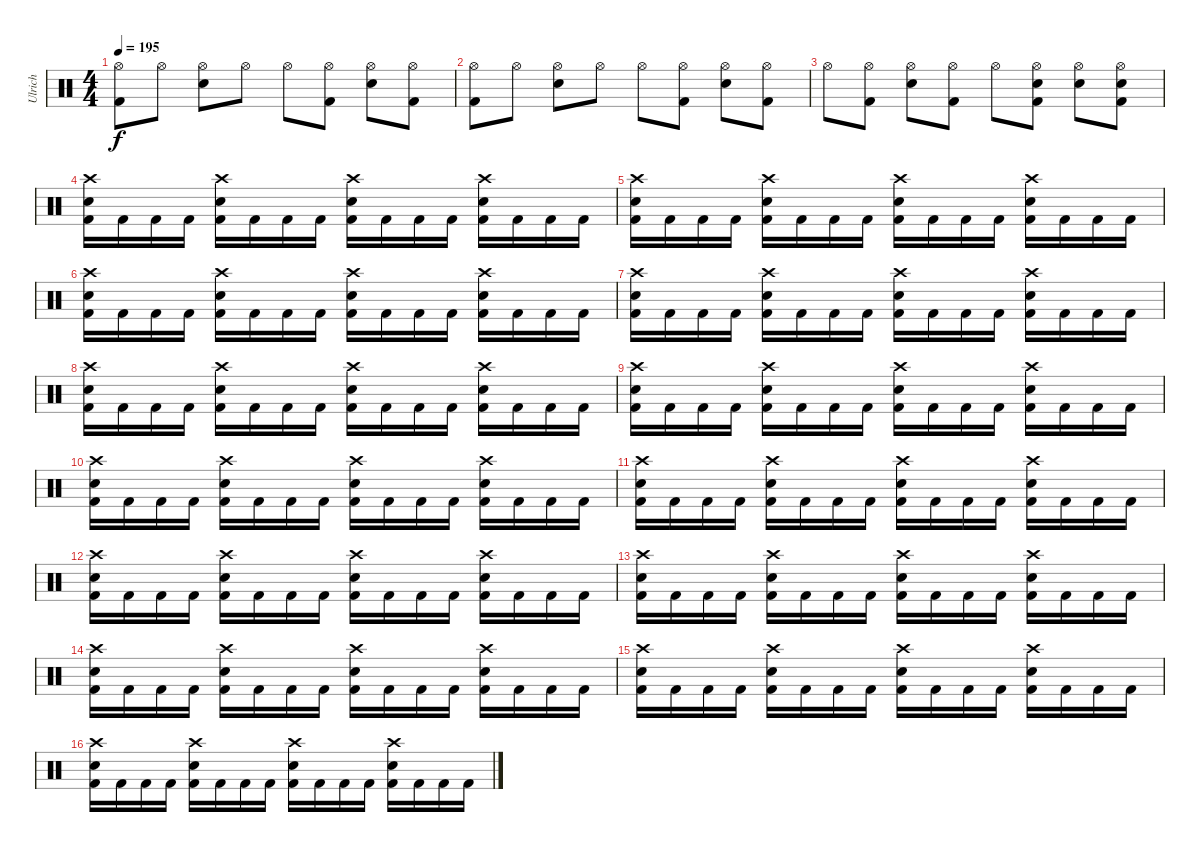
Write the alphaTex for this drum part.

\track ("Ulrich" "Ulrich") {instrument percussion}
\staff {score}
\articulation defaults
\ts (4 4)
\tempo 195
\clef neutral
\ks c
("Hi-Hat (open)" "Kick (hit) 2").8{dy f} "Hi-Hat (open)".8 ("Hi-Hat (open)" "Snare (hit) 2").8 "Hi-Hat (open)".8 "Hi-Hat (open)".8 ("Hi-Hat (open)" "Kick (hit) 2").8 ("Hi-Hat (open)" "Snare (hit) 2").8 ("Hi-Hat (open)" "Kick (hit) 2").8 |
("Hi-Hat (open)" "Kick (hit) 2").8 "Hi-Hat (open)".8 ("Hi-Hat (open)" "Snare (hit) 2").8 "Hi-Hat (open)".8 "Hi-Hat (open)".8 ("Hi-Hat (open)" "Kick (hit) 2").8 ("Hi-Hat (open)" "Snare (hit) 2").8 ("Hi-Hat (open)" "Kick (hit) 2").8 |
"Hi-Hat (open)".8 ("Hi-Hat (open)" "Kick (hit) 2").8 ("Hi-Hat (open)" "Snare (hit) 2").8 ("Hi-Hat (open)" "Kick (hit) 2").8 "Hi-Hat (open)".8 ("Hi-Hat (open)" "Snare (hit) 2" "Kick (hit) 2").8 ("Hi-Hat (open)" "Snare (hit) 2").8 ("Hi-Hat (open)" "Snare (hit) 2" "Kick (hit) 2").8 |
("Crash high (hit)" "Snare (hit) 2" "Kick (hit) 2").16 "Kick (hit) 2".16 "Kick (hit) 2".16 "Kick (hit) 2".16 ("Crash high (hit)" "Snare (hit) 2" "Kick (hit) 2").16 "Kick (hit) 2".16 "Kick (hit) 2".16 "Kick (hit) 2".16 ("Crash high (hit)" "Snare (hit) 2" "Kick (hit) 2").16 "Kick (hit) 2".16 "Kick (hit) 2".16 "Kick (hit) 2".16 ("Crash high (hit)" "Snare (hit) 2" "Kick (hit) 2").16 "Kick (hit) 2".16 "Kick (hit) 2".16 "Kick (hit) 2".16 |
("Crash high (hit)" "Snare (hit) 2" "Kick (hit) 2").16 "Kick (hit) 2".16 "Kick (hit) 2".16 "Kick (hit) 2".16 ("Crash high (hit)" "Snare (hit) 2" "Kick (hit) 2").16 "Kick (hit) 2".16 "Kick (hit) 2".16 "Kick (hit) 2".16 ("Crash high (hit)" "Snare (hit) 2" "Kick (hit) 2").16 "Kick (hit) 2".16 "Kick (hit) 2".16 "Kick (hit) 2".16 ("Crash high (hit)" "Snare (hit) 2" "Kick (hit) 2").16 "Kick (hit) 2".16 "Kick (hit) 2".16 "Kick (hit) 2".16 |
("Crash high (hit)" "Snare (hit) 2" "Kick (hit) 2").16 "Kick (hit) 2".16 "Kick (hit) 2".16 "Kick (hit) 2".16 ("Crash high (hit)" "Snare (hit) 2" "Kick (hit) 2").16 "Kick (hit) 2".16 "Kick (hit) 2".16 "Kick (hit) 2".16 ("Crash high (hit)" "Snare (hit) 2" "Kick (hit) 2").16 "Kick (hit) 2".16 "Kick (hit) 2".16 "Kick (hit) 2".16 ("Crash high (hit)" "Snare (hit) 2" "Kick (hit) 2").16 "Kick (hit) 2".16 "Kick (hit) 2".16 "Kick (hit) 2".16 |
("Crash high (hit)" "Snare (hit) 2" "Kick (hit) 2").16 "Kick (hit) 2".16 "Kick (hit) 2".16 "Kick (hit) 2".16 ("Crash high (hit)" "Snare (hit) 2" "Kick (hit) 2").16 "Kick (hit) 2".16 "Kick (hit) 2".16 "Kick (hit) 2".16 ("Crash high (hit)" "Snare (hit) 2" "Kick (hit) 2").16 "Kick (hit) 2".16 "Kick (hit) 2".16 "Kick (hit) 2".16 ("Crash high (hit)" "Snare (hit) 2" "Kick (hit) 2").16 "Kick (hit) 2".16 "Kick (hit) 2".16 "Kick (hit) 2".16 |
("Crash high (hit)" "Snare (hit) 2" "Kick (hit) 2").16 "Kick (hit) 2".16 "Kick (hit) 2".16 "Kick (hit) 2".16 ("Crash high (hit)" "Snare (hit) 2" "Kick (hit) 2").16 "Kick (hit) 2".16 "Kick (hit) 2".16 "Kick (hit) 2".16 ("Crash high (hit)" "Snare (hit) 2" "Kick (hit) 2").16 "Kick (hit) 2".16 "Kick (hit) 2".16 "Kick (hit) 2".16 ("Crash high (hit)" "Snare (hit) 2" "Kick (hit) 2").16 "Kick (hit) 2".16 "Kick (hit) 2".16 "Kick (hit) 2".16 |
("Crash high (hit)" "Snare (hit) 2" "Kick (hit) 2").16 "Kick (hit) 2".16 "Kick (hit) 2".16 "Kick (hit) 2".16 ("Crash high (hit)" "Snare (hit) 2" "Kick (hit) 2").16 "Kick (hit) 2".16 "Kick (hit) 2".16 "Kick (hit) 2".16 ("Crash high (hit)" "Snare (hit) 2" "Kick (hit) 2").16 "Kick (hit) 2".16 "Kick (hit) 2".16 "Kick (hit) 2".16 ("Crash high (hit)" "Snare (hit) 2" "Kick (hit) 2").16 "Kick (hit) 2".16 "Kick (hit) 2".16 "Kick (hit) 2".16 |
("Crash high (hit)" "Snare (hit) 2" "Kick (hit) 2").16 "Kick (hit) 2".16 "Kick (hit) 2".16 "Kick (hit) 2".16 ("Crash high (hit)" "Snare (hit) 2" "Kick (hit) 2").16 "Kick (hit) 2".16 "Kick (hit) 2".16 "Kick (hit) 2".16 ("Crash high (hit)" "Snare (hit) 2" "Kick (hit) 2").16 "Kick (hit) 2".16 "Kick (hit) 2".16 "Kick (hit) 2".16 ("Crash high (hit)" "Snare (hit) 2" "Kick (hit) 2").16 "Kick (hit) 2".16 "Kick (hit) 2".16 "Kick (hit) 2".16 |
("Crash high (hit)" "Snare (hit) 2" "Kick (hit) 2").16 "Kick (hit) 2".16 "Kick (hit) 2".16 "Kick (hit) 2".16 ("Crash high (hit)" "Snare (hit) 2" "Kick (hit) 2").16 "Kick (hit) 2".16 "Kick (hit) 2".16 "Kick (hit) 2".16 ("Crash high (hit)" "Snare (hit) 2" "Kick (hit) 2").16 "Kick (hit) 2".16 "Kick (hit) 2".16 "Kick (hit) 2".16 ("Crash high (hit)" "Snare (hit) 2" "Kick (hit) 2").16 "Kick (hit) 2".16 "Kick (hit) 2".16 "Kick (hit) 2".16 |
("Crash high (hit)" "Snare (hit) 2" "Kick (hit) 2").16 "Kick (hit) 2".16 "Kick (hit) 2".16 "Kick (hit) 2".16 ("Crash high (hit)" "Snare (hit) 2" "Kick (hit) 2").16 "Kick (hit) 2".16 "Kick (hit) 2".16 "Kick (hit) 2".16 ("Crash high (hit)" "Snare (hit) 2" "Kick (hit) 2").16 "Kick (hit) 2".16 "Kick (hit) 2".16 "Kick (hit) 2".16 ("Crash high (hit)" "Snare (hit) 2" "Kick (hit) 2").16 "Kick (hit) 2".16 "Kick (hit) 2".16 "Kick (hit) 2".16 |
("Crash high (hit)" "Snare (hit) 2" "Kick (hit) 2").16 "Kick (hit) 2".16 "Kick (hit) 2".16 "Kick (hit) 2".16 ("Crash high (hit)" "Snare (hit) 2" "Kick (hit) 2").16 "Kick (hit) 2".16 "Kick (hit) 2".16 "Kick (hit) 2".16 ("Crash high (hit)" "Snare (hit) 2" "Kick (hit) 2").16 "Kick (hit) 2".16 "Kick (hit) 2".16 "Kick (hit) 2".16 ("Crash high (hit)" "Snare (hit) 2" "Kick (hit) 2").16 "Kick (hit) 2".16 "Kick (hit) 2".16 "Kick (hit) 2".16 |
("Crash high (hit)" "Snare (hit) 2" "Kick (hit) 2").16 "Kick (hit) 2".16 "Kick (hit) 2".16 "Kick (hit) 2".16 ("Crash high (hit)" "Snare (hit) 2" "Kick (hit) 2").16 "Kick (hit) 2".16 "Kick (hit) 2".16 "Kick (hit) 2".16 ("Crash high (hit)" "Snare (hit) 2" "Kick (hit) 2").16 "Kick (hit) 2".16 "Kick (hit) 2".16 "Kick (hit) 2".16 ("Crash high (hit)" "Snare (hit) 2" "Kick (hit) 2").16 "Kick (hit) 2".16 "Kick (hit) 2".16 "Kick (hit) 2".16 |
("Crash high (hit)" "Snare (hit) 2" "Kick (hit) 2").16 "Kick (hit) 2".16 "Kick (hit) 2".16 "Kick (hit) 2".16 ("Crash high (hit)" "Snare (hit) 2" "Kick (hit) 2").16 "Kick (hit) 2".16 "Kick (hit) 2".16 "Kick (hit) 2".16 ("Crash high (hit)" "Snare (hit) 2" "Kick (hit) 2").16 "Kick (hit) 2".16 "Kick (hit) 2".16 "Kick (hit) 2".16 ("Crash high (hit)" "Snare (hit) 2" "Kick (hit) 2").16 "Kick (hit) 2".16 "Kick (hit) 2".16 "Kick (hit) 2".16 |
("Crash high (hit)" "Snare (hit) 2" "Kick (hit) 2").16 "Kick (hit) 2".16 "Kick (hit) 2".16 "Kick (hit) 2".16 ("Crash high (hit)" "Snare (hit) 2" "Kick (hit) 2").16 "Kick (hit) 2".16 "Kick (hit) 2".16 "Kick (hit) 2".16 ("Crash high (hit)" "Snare (hit) 2" "Kick (hit) 2").16 "Kick (hit) 2".16 "Kick (hit) 2".16 "Kick (hit) 2".16 ("Crash high (hit)" "Snare (hit) 2" "Kick (hit) 2").16 "Kick (hit) 2".16 "Kick (hit) 2".16 "Kick (hit) 2".16
